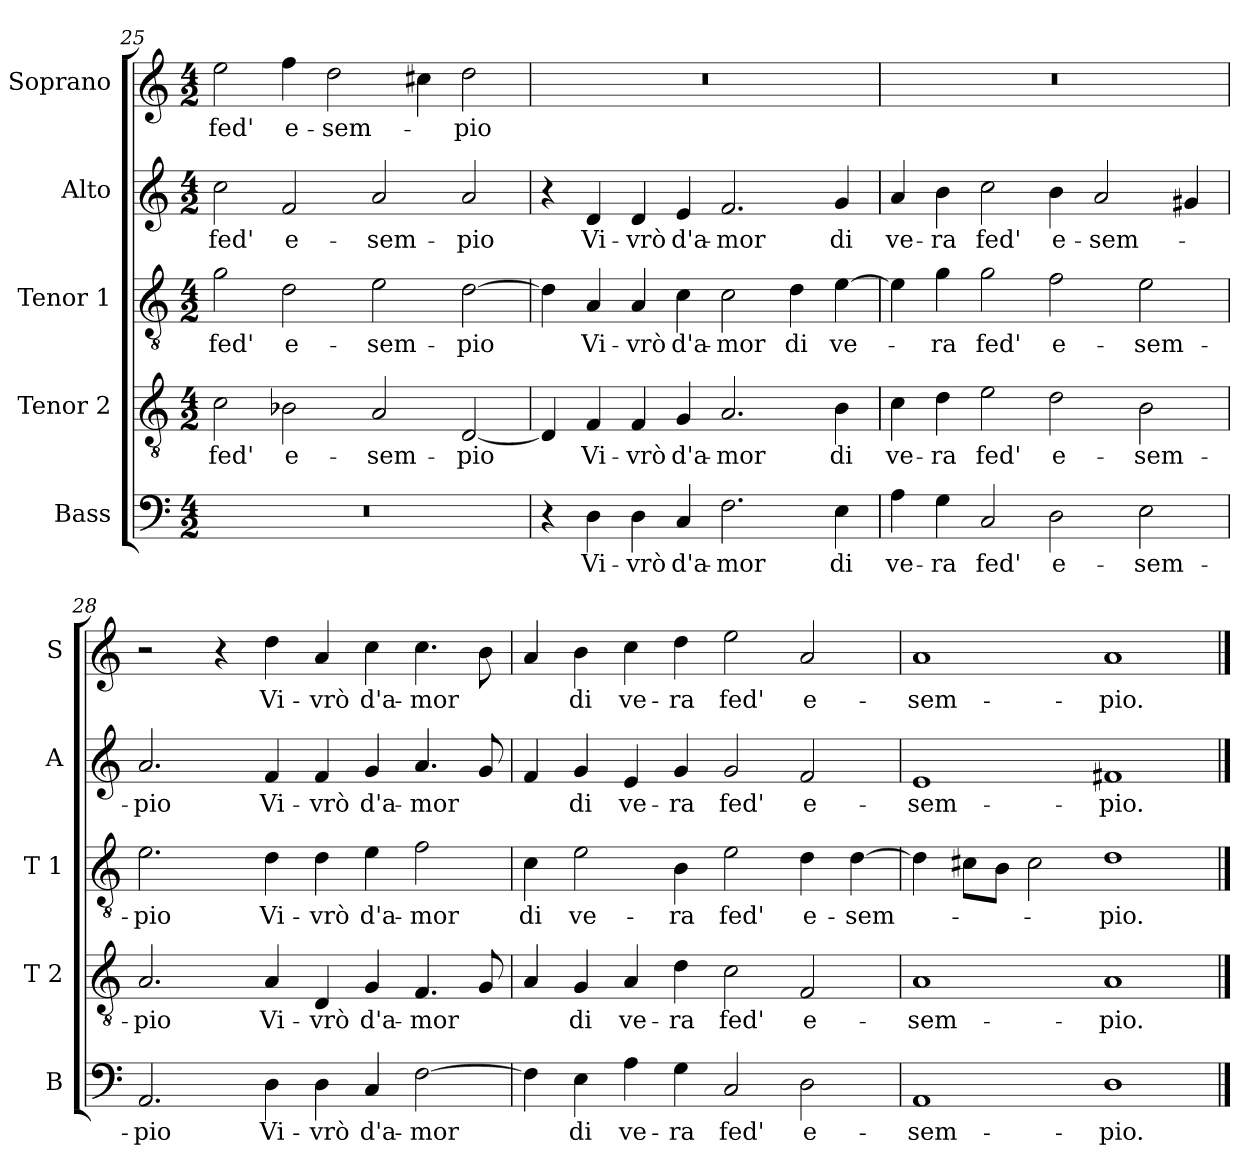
**kern	**text	**kern	**text	**kern	**text	**kern	**text	**kern	**text
*part5	*part5	*part4	*part4	*part3	*part3	*part2	*part2	*part1	*part1
*staff5	*staff5	*staff4	*staff4	*staff3	*staff3	*staff2	*staff2	*staff1	*staff1
*I"Bass	*	*I"Tenor 2	*	*I"Tenor 1	*	*I"Alto	*	*I"Soprano	*
*I'B	*	*I'T 2	*	*I'T 1	*	*I'A	*	*I'S	*
*clefF4	*	*clefGv2	*	*clefGv2	*	*clefG2	*	*clefG2	*
*k[]	*	*k[]	*	*k[]	*	*k[]	*	*k[]	*
*C:	*	*C:	*	*C:	*	*C:	*	*C:	*
*M4/2	*	*M4/2	*	*M4/2	*	*M4/2	*	*M4/2	*
=25	=25	=25	=25	=25	=25	=25	=25	=25	=25
!	!	!	!LO:LY:b	!	!LO:LY:b	!	!LO:LY:b	!	!LO:LY:b
0r	.	2c\	fed'	2g\	fed'	2cc\	fed'	2ee\	fed'
!	!	!	!LO:LY:b	!	!LO:LY:b	!	!LO:LY:b	!	!LO:LY:b
.	.	2B-X\	e-	2d\	e-	2f/	e-	4ff\	e-
!	!	!	!	!	!	!	!	!	!LO:LY:b
.	.	.	.	.	.	.	.	2dd\	-sem-
!	!	!	!LO:LY:b	!	!LO:LY:b	!	!LO:LY:b	!	!
.	.	2A/	-sem-	2e\	-sem-	2a/	-sem-	.	.
.	.	.	.	.	.	.	.	4cc#X\	.
!	!	!	!LO:LY:b	!	!LO:LY:b	!	!LO:LY:b	!	!LO:LY:b
.	.	[2D/	-pio	[2d\	-pio	2a/	-pio	2dd\	-pio
=26	=26	=26	=26	=26	=26	=26	=26	=26	=26
4r	.	4D/]	.	4d\]	.	4r	.	0r	.
!	!LO:LY:b	!	!LO:LY:b	!	!LO:LY:b	!	!LO:LY:b	!	!
4D\	Vi-	4F/	Vi-	4A/	Vi-	4d/	Vi-	.	.
!	!LO:LY:b	!	!LO:LY:b	!	!LO:LY:b	!	!LO:LY:b	!	!
4D\	-vrò	4F/	-vrò	4A/	-vrò	4d/	-vrò	.	.
!	!LO:LY:b	!	!LO:LY:b	!	!LO:LY:b	!	!LO:LY:b	!	!
4C/	d'a-	4G/	d'a-	4c\	d'a-	4e/	d'a-	.	.
!	!LO:LY:b	!	!LO:LY:b	!	!LO:LY:b	!	!LO:LY:b	!	!
2.F\	-mor	2.A/	-mor	2c\	-mor	2.f/	-mor	.	.
!	!	!	!	!	!LO:LY:b	!	!	!	!
.	.	.	.	4d\	di	.	.	.	.
!	!LO:LY:b	!	!LO:LY:b	!	!LO:LY:b	!	!LO:LY:b	!	!
4E\	di	4B\	di	[4e\	ve-	4g/	di	.	.
!!LO:LB:g=z
=27	=27	=27	=27	=27	=27	=27	=27	=27	=27
!	!LO:LY:b	!	!LO:LY:b	!	!	!	!LO:LY:b	!	!
4A\	ve-	4c\	ve-	4e\]	.	4a/	ve-	0r	.
!	!LO:LY:b	!	!LO:LY:b	!	!LO:LY:b	!	!LO:LY:b	!	!
4G\	-ra	4d\	-ra	4g\	-ra	4b\	-ra	.	.
!	!LO:LY:b	!	!LO:LY:b	!	!LO:LY:b	!	!LO:LY:b	!	!
2C/	fed'	2e\	fed'	2g\	fed'	2cc\	fed'	.	.
!	!LO:LY:b	!	!LO:LY:b	!	!LO:LY:b	!	!LO:LY:b	!	!
2D\	e-	2d\	e-	2f\	e-	4b\	e-	.	.
!	!	!	!	!	!	!	!LO:LY:b	!	!
.	.	.	.	.	.	2a/	-sem-	.	.
!	!LO:LY:b	!	!LO:LY:b	!	!LO:LY:b	!	!	!	!
2E\	-sem-	2B\	-sem-	2e\	-sem-	.	.	.	.
.	.	.	.	.	.	4g#X/	.	.	.
=28	=28	=28	=28	=28	=28	=28	=28	=28	=28
!	!LO:LY:b	!	!LO:LY:b	!	!LO:LY:b	!	!LO:LY:b	!	!
2.AA/	-pio	2.A/	-pio	2.e\	-pio	2.a/	-pio	2r	.
.	.	.	.	.	.	.	.	4r	.
!	!LO:LY:b	!	!LO:LY:b	!	!LO:LY:b	!	!LO:LY:b	!	!LO:LY:b
4D\	Vi-	4A/	Vi-	4d\	Vi-	4f/	Vi-	4dd\	Vi-
!	!LO:LY:b	!	!LO:LY:b	!	!LO:LY:b	!	!LO:LY:b	!	!LO:LY:b
4D\	-vrò	4D/	-vrò	4d\	-vrò	4f/	-vrò	4a/	-vrò
!	!LO:LY:b	!	!LO:LY:b	!	!LO:LY:b	!	!LO:LY:b	!	!LO:LY:b
4C/	d'a-	4G/	d'a-	4e\	d'a-	4g/	d'a-	4cc\	d'a-
!	!LO:LY:b	!	!LO:LY:b	!	!LO:LY:b	!	!LO:LY:b	!	!LO:LY:b
[2F\	-mor	4.F/	-mor	2f\	-mor	4.a/	-mor	4.cc\	-mor
.	.	8G/	.	.	.	8g/	.	8b\	.
=29	=29	=29	=29	=29	=29	=29	=29	=29	=29
!	!	!	!	!	!LO:LY:b	!	!	!	!
4F\]	.	4A/	.	4c\	di	4f/	.	4a/	.
!	!LO:LY:b	!	!LO:LY:b	!	!LO:LY:b	!	!LO:LY:b	!	!LO:LY:b
4E\	di	4G/	di	2e\	ve-	4g/	di	4b\	di
!	!LO:LY:b	!	!LO:LY:b	!	!	!	!LO:LY:b	!	!LO:LY:b
4A\	ve-	4A/	ve-	.	.	4e/	ve-	4cc\	ve-
!	!LO:LY:b	!	!LO:LY:b	!	!LO:LY:b	!	!LO:LY:b	!	!LO:LY:b
4G\	-ra	4d\	-ra	4B\	-ra	4g/	-ra	4dd\	-ra
!	!LO:LY:b	!	!LO:LY:b	!	!LO:LY:b	!	!LO:LY:b	!	!LO:LY:b
2C/	fed'	2c\	fed'	2e\	fed'	2g/	fed'	2ee\	fed'
!	!LO:LY:b	!	!LO:LY:b	!	!LO:LY:b	!	!LO:LY:b	!	!LO:LY:b
2D\	e-	2F/	e-	4d\	e-	2f/	e-	2a/	e-
!	!	!	!	!	!LO:LY:b	!	!	!	!
.	.	.	.	[4d\	-sem-	.	.	.	.
=30	=30	=30	=30	=30	=30	=30	=30	=30	=30
!	!LO:LY:b	!	!LO:LY:b	!	!	!	!LO:LY:b	!	!LO:LY:b
1AA	-sem-	1A	-sem-	4d\]	.	1e	-sem-	1a	-sem-
.	.	.	.	8c#X\L	.	.	.	.	.
.	.	.	.	8B\J	.	.	.	.	.
.	.	.	.	2c#\	.	.	.	.	.
!	!LO:LY:b	!	!LO:LY:b	!	!LO:LY:b	!	!LO:LY:b	!	!LO:LY:b
1D	-pio.	1A	-pio.	1d	-pio.	1f#X	-pio.	1a	-pio.
==	==	==	==	==	==	==	==	==	==
*-	*-	*-	*-	*-	*-	*-	*-	*-	*-
